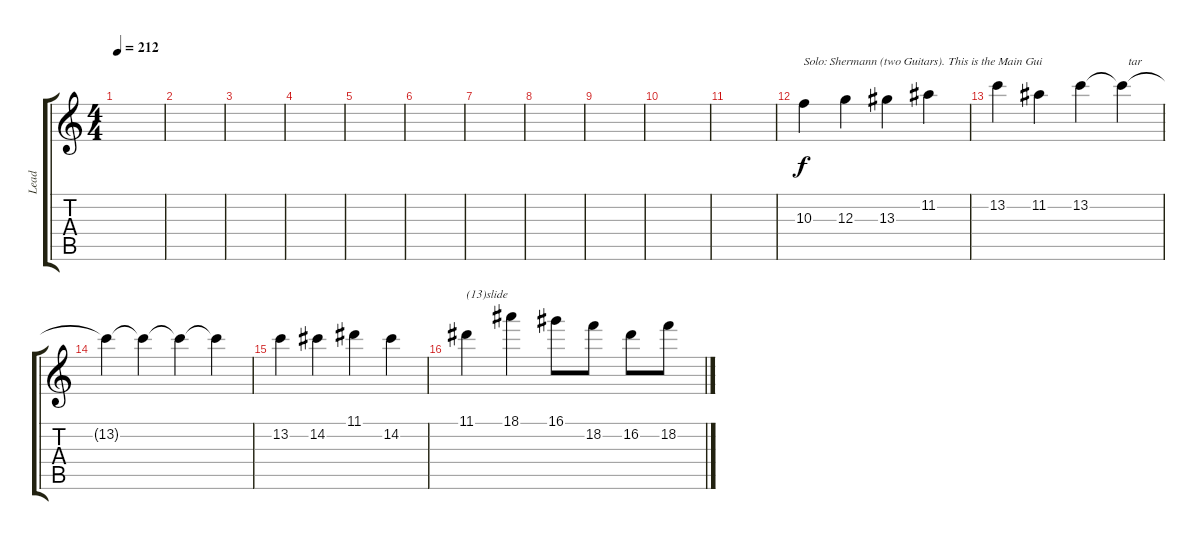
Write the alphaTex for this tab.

\track ("Lead" "Lead") {instrument overdrivenguitar}
\staff {score tabs}
\tuning (E4 B3 G3 D3 A2 E2) {hide}
\ts (4 4)
\tempo 212
\clef g2
\ks c
|
|
|
|
|
|
|
|
|
|
|
10.3.4{txt "Solo: Shermann (two Guitars). This is the Main Gui"} 12.3.4 13.3.4 11.2.4 |
13.2.4 11.2.4 13.2.4{txt "                tar"} 13.2{t}.4 |
13.2{t}.4 13.2{t}.4 13.2{t}.4 13.2{t}.4 |
13.2.4 14.2.4 11.1.4 14.2.4 |
11.1.4{txt "(13)slide"} 18.1.4 16.1.8 18.2.8 16.2.8 18.2.8
